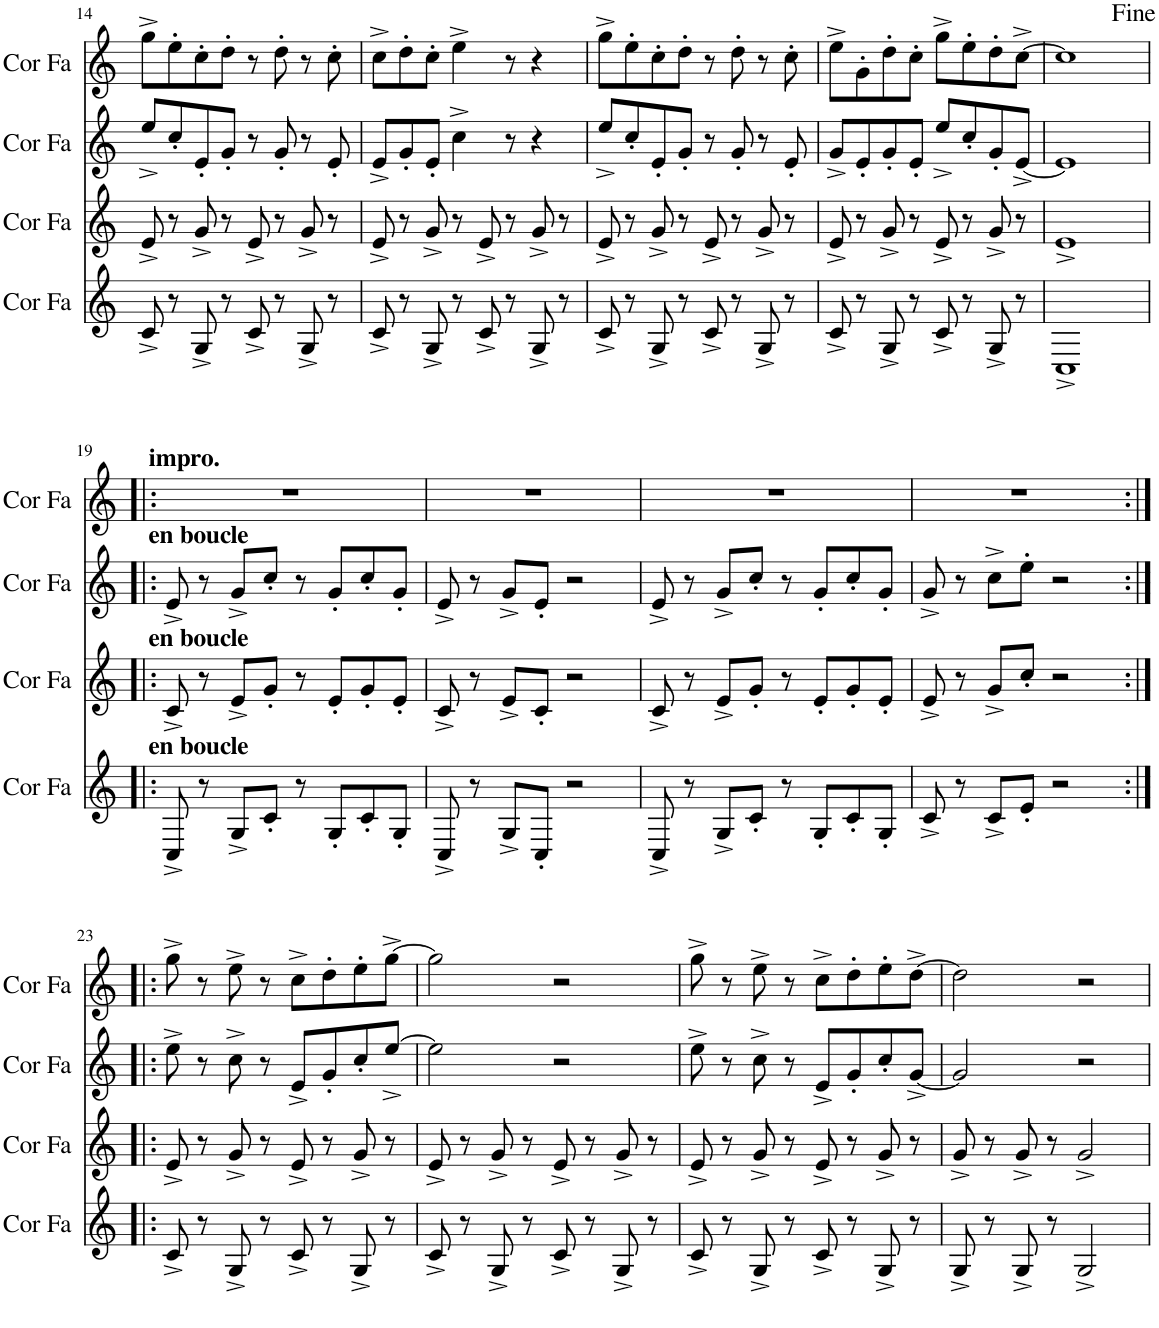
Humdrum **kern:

**kern	**kern	**kern	**kern
*part4	*part3	*part2	*part1
*staff4	*staff3	*staff2	*staff1
*I"Cor en Fa	*I"Cor en Fa	*I"Cor en Fa	*I"Cor en Fa
*I'Cor Fa	*I'Cor Fa	*I'Cor Fa	*I'Cor Fa
!!LO:PB:g=z
*clefG2	*clefG2	*clefG2	*clefG2
*Trd4c7	*Trd4c7	*Trd4c7	*Trd4c7
*k[]	*k[]	*k[]	*k[]
*M4/4	*M4/4	*M4/4	*M4/4
=14	=14	=14	=14
8c^/	8e^/	8ee^/L	8gg^\L
8r	8r	8cc'/	8ee'\
8G^/	8g^/	8e'/	8cc'\
8r	8r	8g'/J	8dd'\J
8c^/	8e^/	8r	8r
8r	8r	8g'/	8dd'\
8G^/	8g^/	8r	8r
8r	8r	8e'/	8cc'\
=15	=15	=15	=15
8c^/	8e^/	8e^/L	8cc^\L
8r	8r	8g'/	8dd'\
8G^/	8g^/	8e'/J	8cc'\J
8r	8r	4cc^\	4ee^\
8c^/	8e^/	.	.
8r	8r	8r	8r
8G^/	8g^/	4r	4r
8r	8r	.	.
=16	=16	=16	=16
8c^/	8e^/	8ee^/L	8gg^\L
8r	8r	8cc'/	8ee'\
8G^/	8g^/	8e'/	8cc'\
8r	8r	8g'/J	8dd'\J
8c^/	8e^/	8r	8r
8r	8r	8g'/	8dd'\
8G^/	8g^/	8r	8r
8r	8r	8e'/	8cc'\
=17	=17	=17	=17
8c^/	8e^/	8g^/L	8ee^\L
8r	8r	8e'/	8g'\
8G^/	8g^/	8g'/	8dd'\
8r	8r	8e'/J	8cc'\J
8c^/	8e^/	8ee^/L	8gg^\L
8r	8r	8cc'/	8ee'\
8G^/	8g^/	8g'/	8dd'\
8r	8r	[8e^/J	[8cc^\J
=18	=18	=18	=18
1C^	1e^	1e]	1cc]
!!LO:LB:g=z
=19!|:	=19!|:	=19!|:	=19!|:
!	!	!	!LO:TX:a:B:t=impro.
!	!	!LO:TX:a:B:t=en boucle	!
!	!LO:TX:a:B:t=en boucle	!	!
!LO:TX:a:B:t=en boucle	!	!	!
8C^/	8c^/	8e^/	1r
8r	8r	8r	.
8G^/L	8e^/L	8g^/L	.
8c'/J	8g'/J	8cc'/J	.
8r	8r	8r	.
8G'/L	8e'/L	8g'/L	.
8c'/	8g'/	8cc'/	.
8G'/J	8e'/J	8g'/J	.
=20	=20	=20	=20
8C^/	8c^/	8e^/	1r
8r	8r	8r	.
8G^/L	8e^/L	8g^/L	.
8C'/J	8c'/J	8e'/J	.
2r	2r	2r	.
=21	=21	=21	=21
8C^/	8c^/	8e^/	1r
8r	8r	8r	.
8G^/L	8e^/L	8g^/L	.
8c'/J	8g'/J	8cc'/J	.
8r	8r	8r	.
8G'/L	8e'/L	8g'/L	.
8c'/	8g'/	8cc'/	.
8G'/J	8e'/J	8g'/J	.
=22	=22	=22	=22
8c^/	8e^/	8g^/	1r
8r	8r	8r	.
8c^/L	8g^/L	8cc^\L	.
8e'/J	8cc'/J	8ee'\J	.
2r	2r	2r	.
!!LO:LB:g=z
=23:|!|:	=23:|!|:	=23:|!|:	=23:|!|:
8c^/	8e^/	8ee^\	8gg^\
8r	8r	8r	8r
8G^/	8g^/	8cc^\	8ee^\
8r	8r	8r	8r
8c^/	8e^/	8e^/L	8cc^\L
8r	8r	8g'/	8dd'\
8G^/	8g^/	8cc'/	8ee'\
8r	8r	[8ee^/J	[8gg^\J
=24	=24	=24	=24
8c^/	8e^/	2ee\]	2gg\]
8r	8r	.	.
8G^/	8g^/	.	.
8r	8r	.	.
8c^/	8e^/	2r	2r
8r	8r	.	.
8G^/	8g^/	.	.
8r	8r	.	.
=25	=25	=25	=25
8c^/	8e^/	8ee^\	8gg^\
8r	8r	8r	8r
8G^/	8g^/	8cc^\	8ee^\
8r	8r	8r	8r
8c^/	8e^/	8e^/L	8cc^\L
8r	8r	8g'/	8dd'\
8G^/	8g^/	8cc'/	8ee'\
8r	8r	[8g^/J	[8dd^\J
=26	=26	=26	=26
8G^/	8g^/	2g/]	2dd\]
8r	8r	.	.
8G^/	8g^/	.	.
8r	8r	.	.
2G^/	2g^/	2r	2r
=	=	=	=
*-	*-	*-	*-
